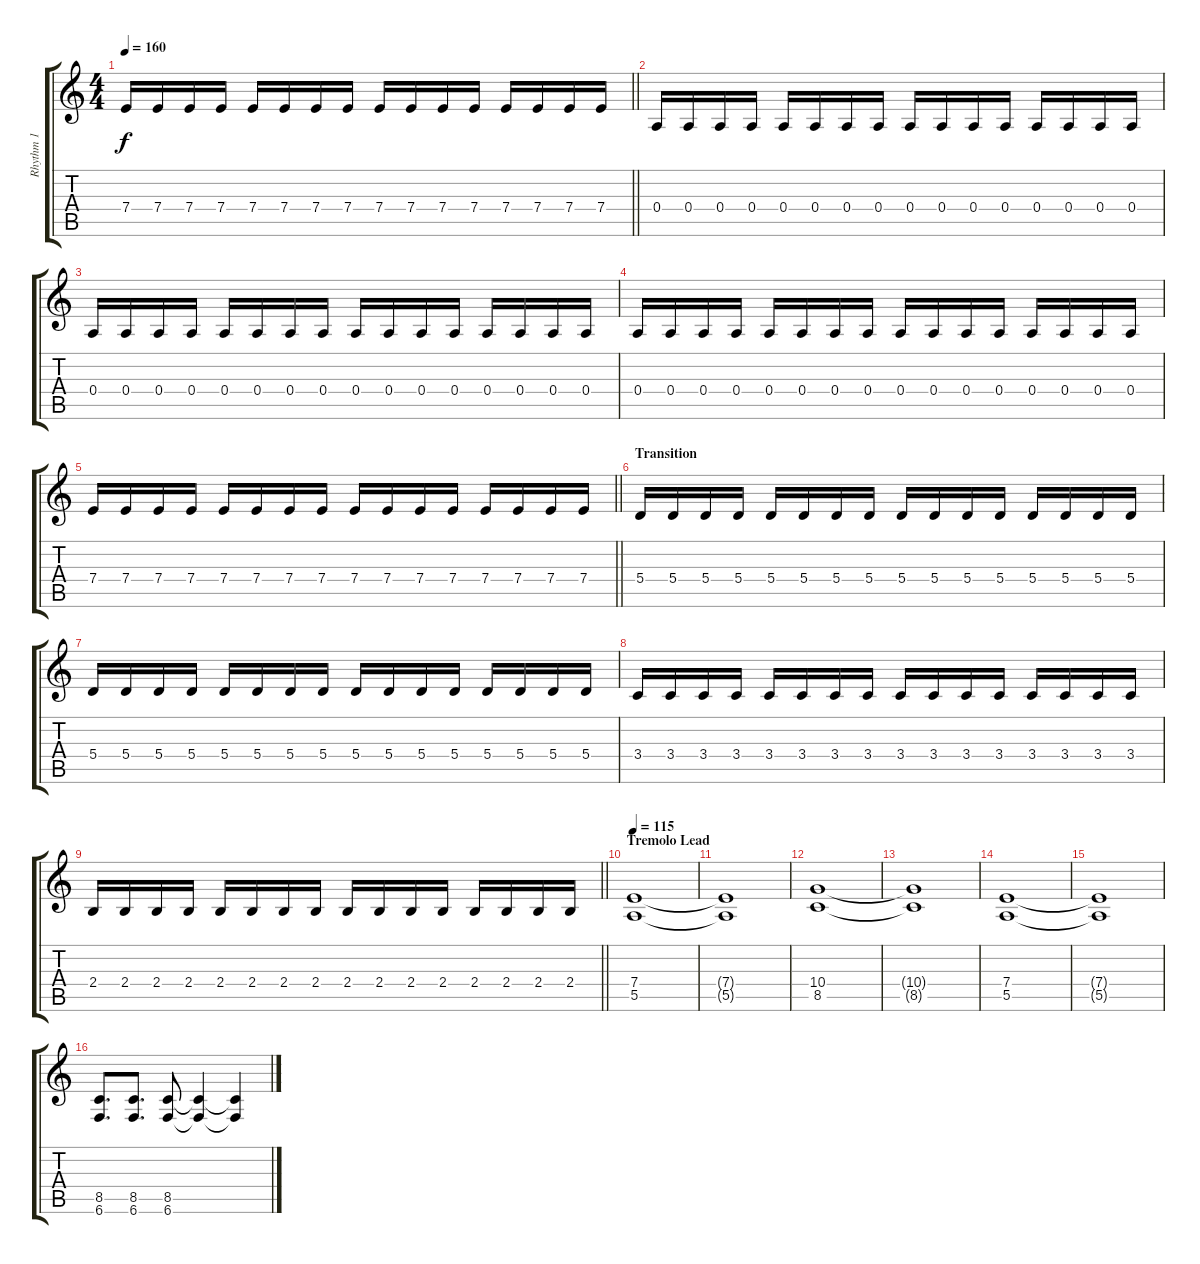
\track ("Rhythm 1" "Rhythm 1") {instrument distortionguitar}
\staff {score tabs}
\tuning (B3 Gb3 D3 A2 E2 B1) {hide}
\ts (4 4)
\tempo 160
\clef g2
\barLineRight lightlight
\ks c
7.4.16{dy f} 7.4.16 7.4.16 7.4.16 7.4.16 7.4.16 7.4.16 7.4.16 7.4.16 7.4.16 7.4.16 7.4.16 7.4.16 7.4.16 7.4.16 7.4.16 |
\section ("" "")
0.4.16 0.4.16 0.4.16 0.4.16 0.4.16 0.4.16 0.4.16 0.4.16 0.4.16 0.4.16 0.4.16 0.4.16 0.4.16 0.4.16 0.4.16 0.4.16 |
0.4.16 0.4.16 0.4.16 0.4.16 0.4.16 0.4.16 0.4.16 0.4.16 0.4.16 0.4.16 0.4.16 0.4.16 0.4.16 0.4.16 0.4.16 0.4.16 |
0.4.16 0.4.16 0.4.16 0.4.16 0.4.16 0.4.16 0.4.16 0.4.16 0.4.16 0.4.16 0.4.16 0.4.16 0.4.16 0.4.16 0.4.16 0.4.16 |
\barLineRight lightlight
7.4.16 7.4.16 7.4.16 7.4.16 7.4.16 7.4.16 7.4.16 7.4.16 7.4.16 7.4.16 7.4.16 7.4.16 7.4.16 7.4.16 7.4.16 7.4.16 |
\section ("" "Transition")
5.4.16 5.4.16 5.4.16 5.4.16 5.4.16 5.4.16 5.4.16 5.4.16 5.4.16 5.4.16 5.4.16 5.4.16 5.4.16 5.4.16 5.4.16 5.4.16 |
5.4.16 5.4.16 5.4.16 5.4.16 5.4.16 5.4.16 5.4.16 5.4.16 5.4.16 5.4.16 5.4.16 5.4.16 5.4.16 5.4.16 5.4.16 5.4.16 |
3.4.16 3.4.16 3.4.16 3.4.16 3.4.16 3.4.16 3.4.16 3.4.16 3.4.16 3.4.16 3.4.16 3.4.16 3.4.16 3.4.16 3.4.16 3.4.16 |
\barLineRight lightlight
2.4.16 2.4.16 2.4.16 2.4.16 2.4.16 2.4.16 2.4.16 2.4.16 2.4.16 2.4.16 2.4.16 2.4.16 2.4.16 2.4.16 2.4.16 2.4.16 |
\section ("" "Tremolo Lead")
\tempo 115
(7.4 5.5).1{volume 10 balance 8} |
(7.4{t} 5.5{t}).1 |
(10.4 8.5).1 |
(10.4{t} 8.5{t}).1 |
(7.4 5.5).1 |
(7.4{t} 5.5{t}).1 |
(8.5 6.6).8{d} (8.5 6.6).8{d} (8.5 6.6).8 (8.5{t} 6.6{t}).4 (8.5{t} 6.6{t}).4
